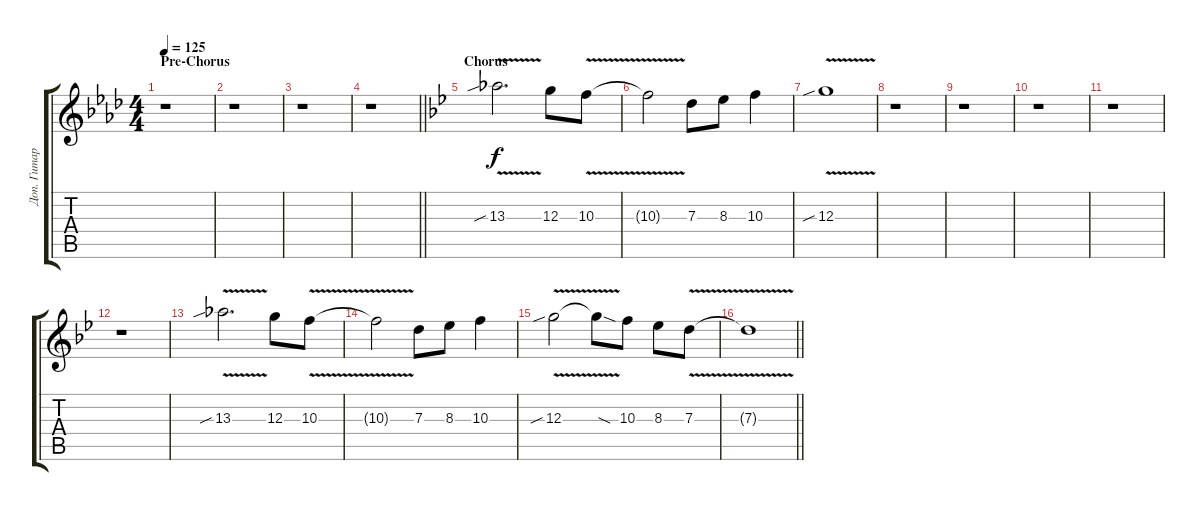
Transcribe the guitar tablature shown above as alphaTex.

\track ("Доп. Гитара" "Доп. Гитар") {instrument distortionguitar}
\staff {score tabs}
\tuning (E4 B3 G3 D3 A2 E2) {hide}
\ts (4 4)
\section ("" "Pre-Chorus")
\tempo 125
\clef g2
\ks ab
r.1{dy f} |
r.1 |
r.1 |
\barLineRight lightlight
r.1 |
\section ("" "Chorus")
\ks bb
13.3{v sib}.2{d} 12.3.8 10.3{v}.8 |
10.3{v t}.2 7.3.8 8.3.8 10.3.4 |
12.3{v sib}.1 |
r.1 |
r.1 |
r.1 |
r.1 |
r.1 |
13.3{v sib}.2{d} 12.3.8 10.3{v}.8 |
10.3{v t}.2 7.3.8 8.3.8 10.3.4 |
12.3{v sib}.2 12.3{sod t}.8 10.3.8 8.3.8 7.3{v}.8 |
\barLineRight lightlight
7.3{v t}.1
